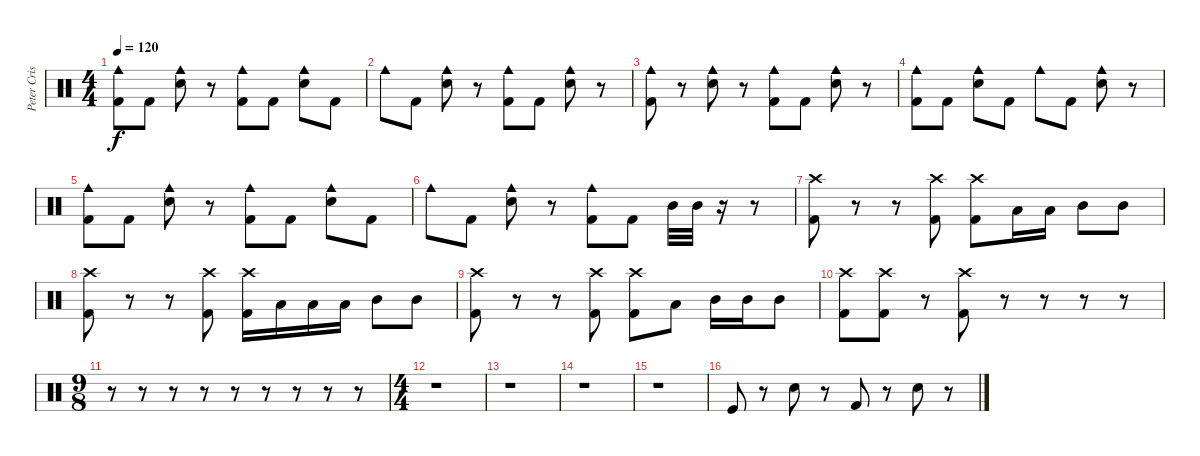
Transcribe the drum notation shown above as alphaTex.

\track ("Peter Criss" "Peter Cris") {instrument percussion}
\staff {score}
\articulation defaults
\ts (4 4)
\tempo 120
\clef neutral
\ks c
("Cowbell medium (hit)" "Kick (hit) 2").8{dy f} "Kick (hit) 2".8 ("Cowbell medium (hit)" "Electric Snare (hit)").8 r.8 ("Cowbell medium (hit)" "Kick (hit) 2").8 "Kick (hit) 2".8 ("Cowbell medium (hit)" "Electric Snare (hit)").8 "Kick (hit) 2".8 |
"Cowbell medium (hit)".8 "Kick (hit) 2".8 ("Cowbell medium (hit)" "Electric Snare (hit)").8 r.8 ("Cowbell medium (hit)" "Kick (hit) 2").8 "Kick (hit) 2".8 ("Cowbell medium (hit)" "Electric Snare (hit)").8 r.8 |
("Cowbell medium (hit)" "Kick (hit) 2").8 r.8 ("Cowbell medium (hit)" "Electric Snare (hit)").8 r.8 ("Cowbell medium (hit)" "Kick (hit) 2").8 "Kick (hit) 2".8 ("Cowbell medium (hit)" "Electric Snare (hit)").8 r.8 |
("Cowbell medium (hit)" "Kick (hit) 2").8 "Kick (hit) 2".8 ("Cowbell medium (hit)" "Electric Snare (hit)").8 "Kick (hit) 2".8 "Cowbell medium (hit)".8 "Kick (hit) 2".8 ("Cowbell medium (hit)" "Electric Snare (hit)").8 r.8 |
("Cowbell medium (hit)" "Kick (hit) 2").8 "Kick (hit) 2".8 ("Cowbell medium (hit)" "Electric Snare (hit)").8 r.8 ("Cowbell medium (hit)" "Kick (hit) 2").8 "Kick (hit) 2".8 ("Cowbell medium (hit)" "Electric Snare (hit)").8 "Kick (hit) 2".8 |
"Cowbell medium (hit)".8 "Kick (hit) 2".8 ("Cowbell medium (hit)" "Electric Snare (hit)").8 r.8 ("Cowbell medium (hit)" "Kick (hit) 2").8 "Kick (hit) 2".8 "Mid Tom (hit)".32 "Mid Tom (hit)".32 r.16 r.8 |
("Crash high (hit)" "Kick (hit) 2").8 r.8 r.8 ("Crash high (hit)" "Kick (hit) 2").8 ("Crash high (hit)" "Kick (hit) 2").8 "Low Tom (hit)".16 "Low Tom (hit)".16 "Mid Tom (hit)".8 "Mid Tom (hit)".8 |
("Crash high (hit)" "Kick (hit) 2").8 r.8 r.8 ("Crash high (hit)" "Kick (hit) 2").8 ("Crash high (hit)" "Kick (hit) 2").16 "Low Tom (hit)".16 "Low Tom (hit)".16 "Low Tom (hit)".16 "Mid Tom (hit)".8 "Mid Tom (hit)".8 |
("Crash high (hit)" "Kick (hit) 2").8 r.8 r.8 ("Crash high (hit)" "Kick (hit) 2").8 ("Crash high (hit)" "Kick (hit) 2").8 "Low Tom (hit)".8 "Mid Tom (hit)".16 "Mid Tom (hit)".16 "Mid Tom (hit)".8 |
("Crash high (hit)" "Kick (hit) 2").8 ("Crash high (hit)" "Kick (hit) 2").8 r.8 ("Crash high (hit)" "Kick (hit) 2").8 r.8 r.8 r.8 r.8 |
\ts (9 8)
r.8 r.8 r.8 r.8 r.8 r.8 r.8 r.8 r.8 |
\ts (4 4)
r.1 |
r.1 |
r.1 |
r.1 |
"Kick (hit)".8 r.8 "Electric Snare (hit)".8 r.8 "Kick (hit) 2".8 r.8 "Electric Snare (hit)".8 r.8
